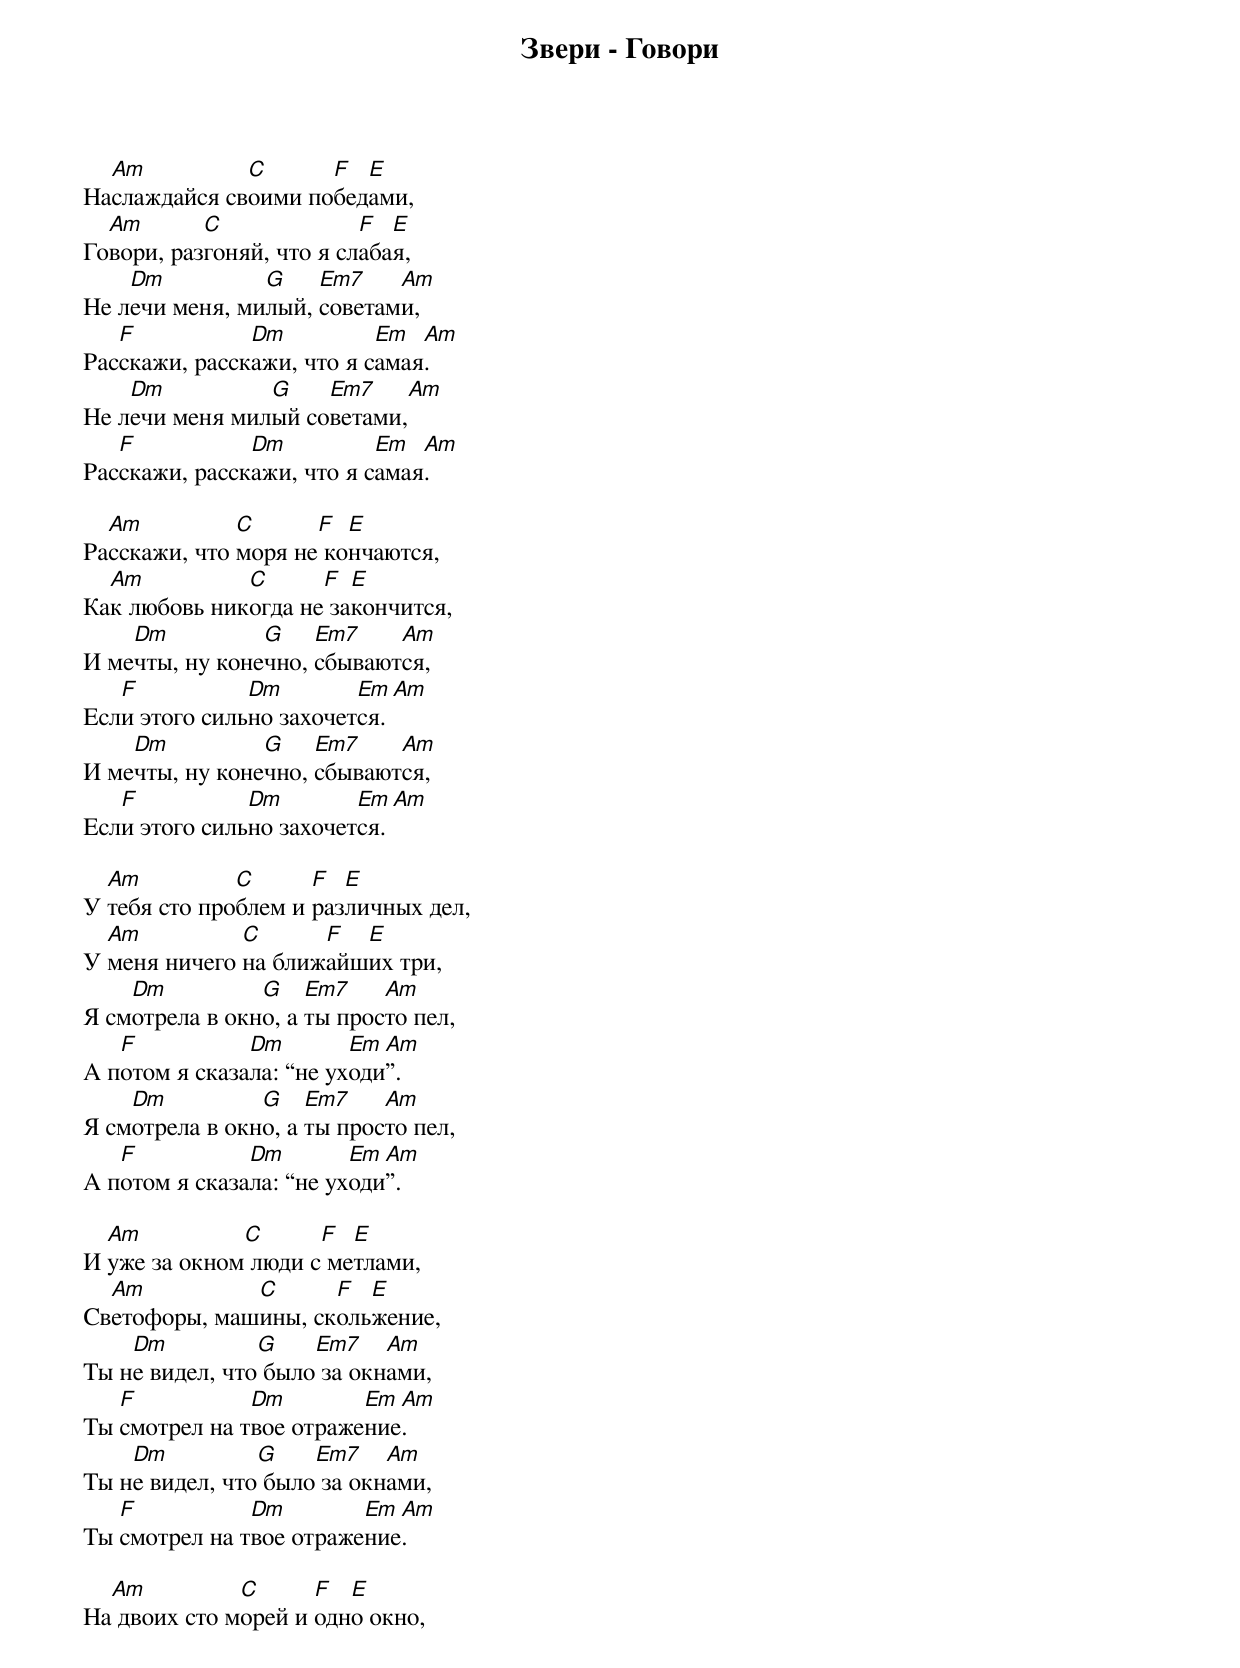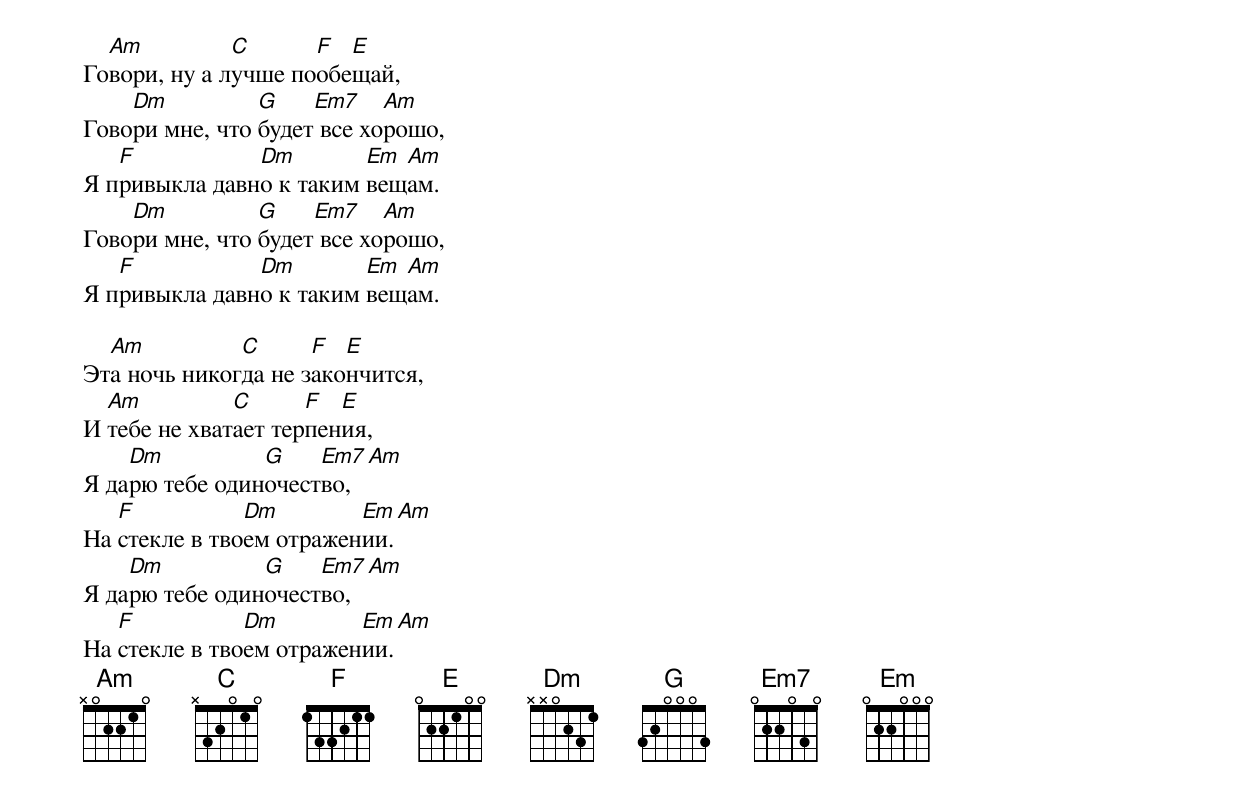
Звери - Говори

  Am          C      F  E
Наслаждайся своими победами,
  Am       C              F  E
Говори, разгоняй, что я слабая,
    Dm          G    Em7    Am
Не лечи меня, милый, советами,
   F           Dm          Em  Am
Расскажи, расскажи, что я самая.
    Dm          G    Em7    Am
Не лечи меня милый советами,
   F           Dm          Em  Am
Расскажи, расскажи, что я самая.

  Am          C      F  E
Расскажи, что моря не кончаются,
  Am          C      F  E
Как любовь никогда не закончится,
    Dm          G    Em7    Am
И мечты, ну конечно, сбываются,
   F           Dm        Em Am
Если этого сильно захочется.
    Dm          G    Em7    Am
И мечты, ну конечно, сбываются,
   F           Dm        Em Am
Если этого сильно захочется.

  Am          C      F  E
У тебя сто проблем и различных дел,
  Am          C      F  E
У меня ничего на ближайших три,
    Dm          G    Em7    Am
Я смотрела в окно, а ты просто пел,
   F           Dm        Em Am
А потом я сказала: “не уходи”.
    Dm          G    Em7    Am
Я смотрела в окно, а ты просто пел,
   F           Dm        Em Am
А потом я сказала: “не уходи”.

  Am          C      F  E
И уже за окном люди с метлами,
  Am          C      F  E
Светофоры, машины, скольжение,
    Dm          G    Em7    Am
Ты не видел, что было за окнами,
   F           Dm        Em Am
Ты смотрел на твое отражение.
    Dm          G    Em7    Am
Ты не видел, что было за окнами,
   F           Dm        Em Am
Ты смотрел на твое отражение.

  Am          C      F  E
На двоих сто морей и одно окно,
  Am          C      F  E
Говори, ну а лучше пообещай,
    Dm          G    Em7    Am
Говори мне, что будет все хорошо,
   F           Dm        Em Am
Я привыкла давно к таким вещам.
    Dm          G    Em7    Am
Говори мне, что будет все хорошо,
   F           Dm        Em Am
Я привыкла давно к таким вещам.

  Am          C      F  E
Эта ночь никогда не закончится,
  Am          C      F  E
И тебе не хватает терпения,
    Dm          G    Em7 Am
Я дарю тебе одиночество,
   F           Dm        Em Am
На стекле в твоем отражении.
    Dm          G    Em7 Am
Я дарю тебе одиночество,
   F           Dm        Em Am
На стекле в твоем отражении.
